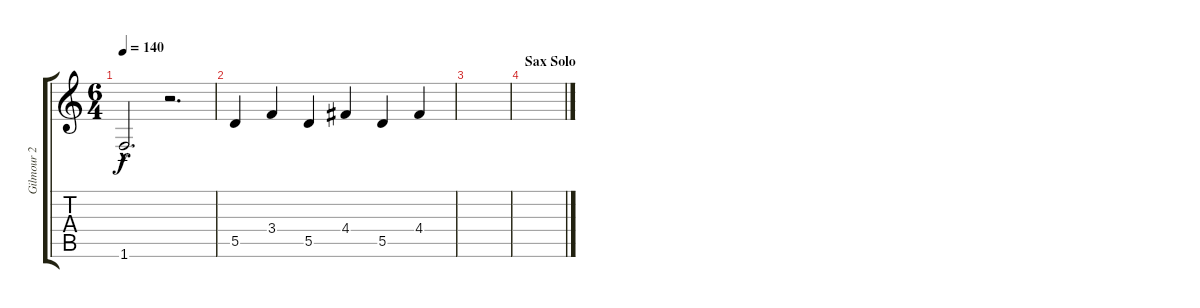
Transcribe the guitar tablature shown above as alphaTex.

\track ("Gilmour 2" "Gilmour 2") {instrument electricguitarclean}
\staff {score tabs}
\tuning (E4 B3 G3 D3 A2 E2) {hide}
\ts (6 4)
\tempo 140
\clef g2
\ks c
1.6{hac}.2{d dy f} r.2{d} |
5.5.4 3.4.4 5.5.4 4.4.4 5.5.4 4.4.4 |
|
\section ("" "Sax Solo")
